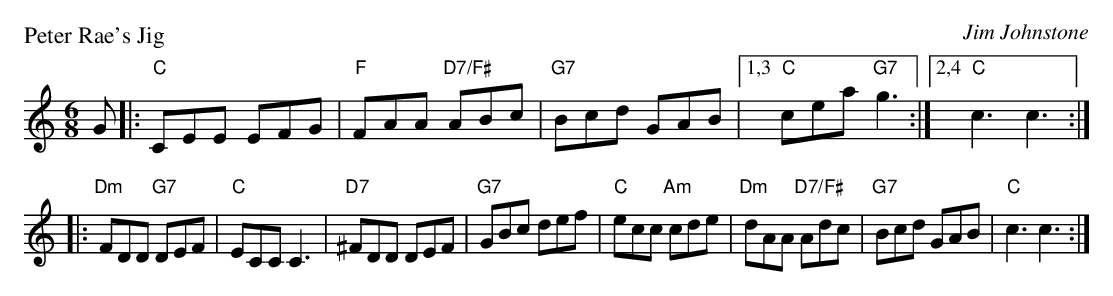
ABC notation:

X:1
P: Peter Rae's Jig
C: Jim Johnstone
M: 6/8
L: 1/8
K: C
G \
|: "C" CEE EFG | "F"FAA "D7/F#"ABc | "G7"Bcd GAB |1,3 "C"cea "G7"g3 :|2,4 "C"c3 c3 :|
|: "Dm"FDD "G7"DEF | "C"ECC C3 | "D7"^FDD DEF | "G7"GBc def \
| "C"ecc "Am"cde | "Dm"dAA "D7/F#"Adc | "G7"Bcd GAB | "C"c3 c3 :|
